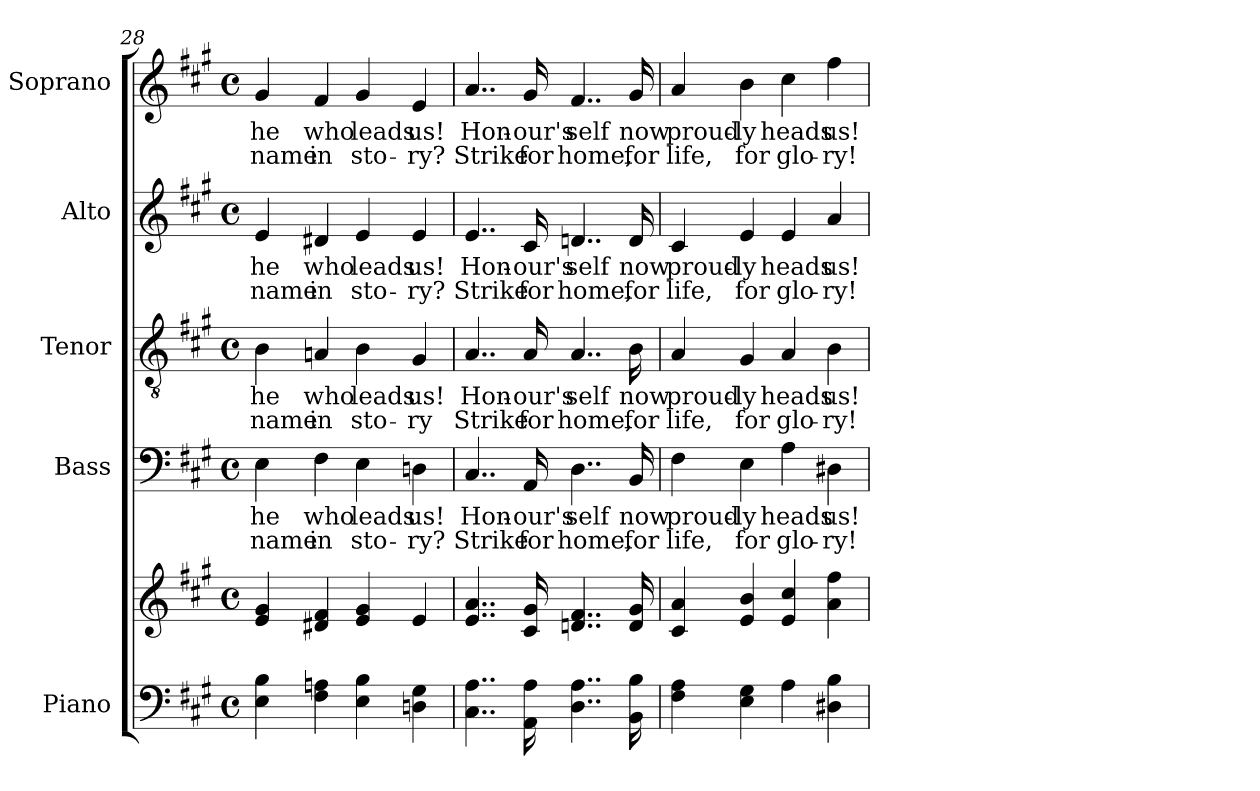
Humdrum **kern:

**kern	**kern	**kern	**text	**text	**kern	**text	**text	**kern	**text	**text	**kern	**text	**text
*part5	*part5	*part4	*part4	*part4	*part3	*part3	*part3	*part2	*part2	*part2	*part1	*part1	*part1
*staff6	*staff5	*staff4	*staff4	*staff4	*staff3	*staff3	*staff3	*staff2	*staff2	*staff2	*staff1	*staff1	*staff1
*I"Piano	*	*I"Bass	*	*	*I"Tenor	*	*	*I"Alto	*	*	*I"Soprano	*	*
*I'Pno.	*	*I'B.	*	*	*I'T.	*	*	*I'A.	*	*	*I'S.	*	*
*clefF4	*clefG2	*clefF4	*	*	*clefGv2	*	*	*clefG2	*	*	*clefG2	*	*
*	*	*	*	*	*ITrd7c12	*	*	*	*	*	*	*	*
*k[f#c#g#]	*k[f#c#g#]	*k[f#c#g#]	*	*	*k[f#c#g#]	*	*	*k[f#c#g#]	*	*	*k[f#c#g#]	*	*
*A:	*A:	*A:	*	*	*A:	*	*	*A:	*	*	*A:	*	*
*M4/4	*M4/4	*M4/4	*	*	*M4/4	*	*	*M4/4	*	*	*M4/4	*	*
*met(c)	*met(c)	*met(c)	*	*	*met(c)	*	*	*met(c)	*	*	*met(c)	*	*
=28	=28	=28	=28	=28	=28	=28	=28	=28	=28	=28	=28	=28	=28
!	!	!	!LO:LY:b:color=#000000	!LO:LY:b:color=#000000	!	!	!	!	!	!	!	!	!
!	!	!	!	!	!	!LO:LY:b:color=#000000	!LO:LY:b:color=#000000	!	!	!	!	!	!
!	!	!	!	!	!	!	!	!	!LO:LY:b:color=#000000	!LO:LY:b:color=#000000	!	!	!
!	!	!	!	!	!	!	!	!	!	!	!	!LO:LY:b:color=#000000	!LO:LY:b:color=#000000
4Ei\ 4Bi	4ei/ 4g#i	4Ei\	he	name	4BBi\	he	name	4ei/	he	name	4g#i/	he	name
!	!	!	!LO:LY:b:color=#000000	!LO:LY:b:color=#000000	!	!	!	!	!	!	!	!	!
!	!	!	!	!	!	!LO:LY:b:color=#000000	!LO:LY:b:color=#000000	!	!	!	!	!	!
!	!	!	!	!	!	!	!	!	!LO:LY:b:color=#000000	!LO:LY:b:color=#000000	!	!	!
!	!	!	!	!	!	!	!	!	!	!	!	!LO:LY:b:color=#000000	!LO:LY:b:color=#000000
4F#i\ 4Ani	4d#Xi/ 4f#i	4F#i\	who	in	4AAni/	who	in	4d#Xi/	who	in	4f#i/	who	in
!	!	!	!LO:LY:b:color=#000000	!LO:LY:b:color=#000000	!	!	!	!	!	!	!	!	!
!	!	!	!	!	!	!LO:LY:b:color=#000000	!LO:LY:b:color=#000000	!	!	!	!	!	!
!	!	!	!	!	!	!	!	!	!LO:LY:b:color=#000000	!LO:LY:b:color=#000000	!	!	!
!	!	!	!	!	!	!	!	!	!	!	!	!LO:LY:b:color=#000000	!LO:LY:b:color=#000000
4Ei\ 4Bi	4ei/ 4g#i	4Ei\	leads	sto-	4BBi\	leads	sto-	4ei/	leads	sto-	4g#i/	leads	sto-
!	!	!	!LO:LY:b:color=#000000	!LO:LY:b:color=#000000	!	!	!	!	!	!	!	!	!
!	!	!	!	!	!	!LO:LY:b:color=#000000	!LO:LY:b:color=#000000	!	!	!	!	!	!
!	!	!	!	!	!	!	!	!	!LO:LY:b:color=#000000	!LO:LY:b:color=#000000	!	!	!
!	!	!	!	!	!	!	!	!	!	!	!	!LO:LY:b:color=#000000	!LO:LY:b:color=#000000
4Dni\ 4G#i	4ei/	4Dni\	us!	-ry?	4GG#i/	us!	-ry	4ei/	us!	-ry?	4ei/	us!	-ry?
!!LO:LB:g=z
=29	=29	=29	=29	=29	=29	=29	=29	=29	=29	=29	=29	=29	=29
!	!	!	!LO:LY:b:color=#000000	!LO:LY:b:color=#000000	!	!	!	!	!	!	!	!	!
!	!	!	!	!	!	!LO:LY:b:color=#000000	!LO:LY:b:color=#000000	!	!	!	!	!	!
!	!	!	!	!	!	!	!	!	!LO:LY:b:color=#000000	!LO:LY:b:color=#000000	!	!	!
!	!	!	!	!	!	!	!	!	!	!	!	!LO:LY:b:color=#000000	!LO:LY:b:color=#000000
4..C#i\ 4..Ai	4..ei/ 4..ai	4..C#i/	Hon-	Strike	4..AAi/	Hon-	Strike	4..ei/	Hon-	Strike	4..ai/	Hon-	Strike
!	!	!	!LO:LY:b:color=#000000	!LO:LY:b:color=#000000	!	!	!	!	!	!	!	!	!
!	!	!	!	!	!	!LO:LY:b:color=#000000	!LO:LY:b:color=#000000	!	!	!	!	!	!
!	!	!	!	!	!	!	!	!	!LO:LY:b:color=#000000	!LO:LY:b:color=#000000	!	!	!
!	!	!	!	!	!	!	!	!	!	!	!	!LO:LY:b:color=#000000	!LO:LY:b:color=#000000
16AAi\ 16Ai	16c#i/ 16g#i	16AAi/	-our's	for	16AAi/	-our's	for	16c#i/	-our's	for	16g#i/	-our's	for
!	!	!	!LO:LY:b:color=#000000	!LO:LY:b:color=#000000	!	!	!	!	!	!	!	!	!
!	!	!	!	!	!	!LO:LY:b:color=#000000	!LO:LY:b:color=#000000	!	!	!	!	!	!
!	!	!	!	!	!	!	!	!	!LO:LY:b:color=#000000	!LO:LY:b:color=#000000	!	!	!
!	!	!	!	!	!	!	!	!	!	!	!	!LO:LY:b:color=#000000	!LO:LY:b:color=#000000
4..Di\ 4..Ai	4..dni/ 4..f#i	4..Di\	self	home,	4..AAi/	self	home,	4..dni/	self	home,	4..f#i/	self	home,
!	!	!	!LO:LY:b:color=#000000	!LO:LY:b:color=#000000	!	!	!	!	!	!	!	!	!
!	!	!	!	!	!	!LO:LY:b:color=#000000	!LO:LY:b:color=#000000	!	!	!	!	!	!
!	!	!	!	!	!	!	!	!	!LO:LY:b:color=#000000	!LO:LY:b:color=#000000	!	!	!
!	!	!	!	!	!	!	!	!	!	!	!	!LO:LY:b:color=#000000	!LO:LY:b:color=#000000
16BBi\ 16Bi	16di/ 16g#i	16BBi/	now	for	16BBi\	now	for	16di/	now	for	16g#i/	now	for
=30	=30	=30	=30	=30	=30	=30	=30	=30	=30	=30	=30	=30	=30
!	!	!	!LO:LY:b:color=#000000	!LO:LY:b:color=#000000	!	!	!	!	!	!	!	!	!
!	!	!	!	!	!	!LO:LY:b:color=#000000	!LO:LY:b:color=#000000	!	!	!	!	!	!
!	!	!	!	!	!	!	!	!	!LO:LY:b:color=#000000	!LO:LY:b:color=#000000	!	!	!
!	!	!	!	!	!	!	!	!	!	!	!	!LO:LY:b:color=#000000	!LO:LY:b:color=#000000
4F#i\ 4Ai	4c#i/ 4ai	4F#i\	proud-	life,	4AAi/	proud-	life,	4c#i/	proud-	life,	4ai/	proud-	life,
!	!	!	!LO:LY:b:color=#000000	!LO:LY:b:color=#000000	!	!	!	!	!	!	!	!	!
!	!	!	!	!	!	!LO:LY:b:color=#000000	!LO:LY:b:color=#000000	!	!	!	!	!	!
!	!	!	!	!	!	!	!	!	!LO:LY:b:color=#000000	!LO:LY:b:color=#000000	!	!	!
!	!	!	!	!	!	!	!	!	!	!	!	!LO:LY:b:color=#000000	!LO:LY:b:color=#000000
4Ei\ 4G#i	4ei/ 4bi	4Ei\	-ly	for	4GG#i/	-ly	for	4ei/	-ly	for	4bi\	-ly	for
!	!	!	!LO:LY:b:color=#000000	!LO:LY:b:color=#000000	!	!	!	!	!	!	!	!	!
!	!	!	!	!	!	!LO:LY:b:color=#000000	!LO:LY:b:color=#000000	!	!	!	!	!	!
!	!	!	!	!	!	!	!	!	!LO:LY:b:color=#000000	!LO:LY:b:color=#000000	!	!	!
!	!	!	!	!	!	!	!	!	!	!	!	!LO:LY:b:color=#000000	!LO:LY:b:color=#000000
4Ai\	4ei/ 4cc#i	4Ai\	heads	glo-	4AAi/	heads	glo-	4ei/	heads	glo-	4cc#i\	heads	glo-
!	!	!	!LO:LY:b:color=#000000	!LO:LY:b:color=#000000	!	!	!	!	!	!	!	!	!
!	!	!	!	!	!	!LO:LY:b:color=#000000	!LO:LY:b:color=#000000	!	!	!	!	!	!
!	!	!	!	!	!	!	!	!	!LO:LY:b:color=#000000	!LO:LY:b:color=#000000	!	!	!
!	!	!	!	!	!	!	!	!	!	!	!	!LO:LY:b:color=#000000	!LO:LY:b:color=#000000
4D#Xi\ 4Bi	4ai\ 4ff#i	4D#Xi\	us!	-ry!	4BBi\	us!	-ry!	4ai/	us!	-ry!	4ff#i\	us!	-ry!
=	=	=	=	=	=	=	=	=	=	=	=	=	=
*-	*-	*-	*-	*-	*-	*-	*-	*-	*-	*-	*-	*-	*-
